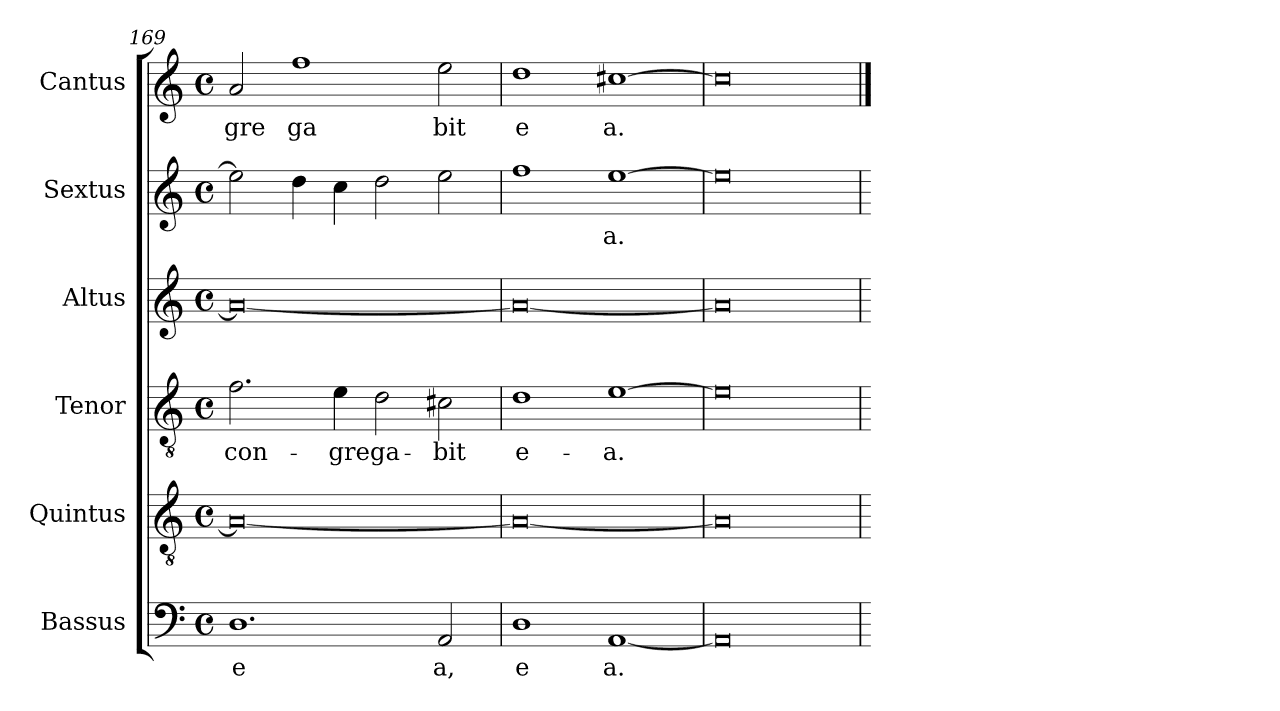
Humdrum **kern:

**kern	**text	**kern	**kern	**text	**kern	**kern	**text	**kern	**text
*part6	*part6	*part5	*part4	*part4	*part3	*part2	*part2	*part1	*part1
*staff6	*staff6	*staff5	*staff4	*staff4	*staff3	*staff2	*staff2	*staff1	*staff1
*I"Bassus	*	*I"Quintus	*I"Tenor	*	*I"Altus	*I"Sextus	*	*I"Cantus	*
*clefF4	*	*clefGv2	*clefGv2	*	*clefG2	*clefG2	*	*clefG2	*
*	*	*	*	*	*k[]	*	*	*	*
*	*	*	*	*	*C:	*	*	*	*
*M4/4	*	*M4/4	*M4/4	*	*M4/4	*M4/4	*	*M4/4	*
*met(c)	*	*met(c)	*met(c)	*	*met(c)	*met(c)	*	*met(c)	*
=169	=169	=169	=169	=169	=169	=169	=169	=169	=169
!	!LO:LY:b:cj	!	!	!LO:LY:b:cj	!	!	!	!	!LO:LY:b:cj
1.D	e	0A_<	2.f\	con-	0a_<	2ee\]	.	2a/	gre
!	!	!	!	!	!	!	!	!	!LO:LY:b:cj
.	.	.	.	.	.	4dd\	.	1ff	ga
!	!	!	!	!LO:LY:b:cj	!	!	!	!	!
.	.	.	4e\	-grega-	.	4cc\	.	.	.
.	.	.	2d\	.	.	2dd\	.	.	.
!	!LO:LY:b:cj	!	!	!LO:LY:b:cj	!	!	!	!	!LO:LY:b:cj
2AA/	a,	.	2c#X\	-bit	.	2ee\	.	2ee\	bit
=170	=170	=170	=170	=170	=170	=170	=170	=170	=170
!	!LO:LY:b:cj	!	!	!LO:LY:b:cj	!	!	!	!	!LO:LY:b:cj
1D	e	0A_<	1d	e-	0a_<	1ff	.	1dd	e
!	!LO:LY:b:cj	!	!	!LO:LY:b:cj	!	!	!LO:LY:b:cj	!	!LO:LY:b:cj
[<1AA	a.	.	[>1e	-a.	.	[>1ee	a.	[>1cc#X	a.
=171	=171	=171	=171	=171	=171	=171	=171	=171	=171
0AA]	.	0A]	0e]	.	0a]	0ee]	.	0cc#]	.
=	==	=	=	==	=	=	==	==	==
*-	*-	*-	*-	*-	*-	*-	*-	*-	*-
